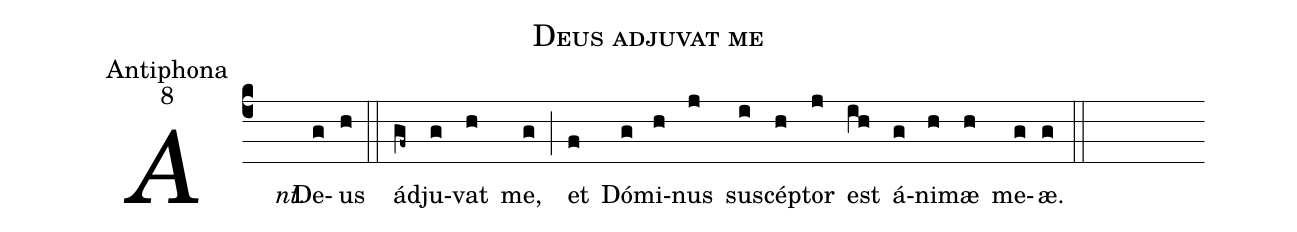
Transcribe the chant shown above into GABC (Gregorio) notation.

name:Deus adjuvat me;
office-part:Antiphona;
mode:8;
%%
(c4) <i>Ant.</i>() De(g)us(h) (::)
ád(gf~)ju(g)vat(h) me,(g) (;) et(f) Dó(g)mi(h)nus(j) su(i)scép(h)tor(j) est(ih) á(g)ni(h)mæ(h) me(g)æ.(g) (::)
